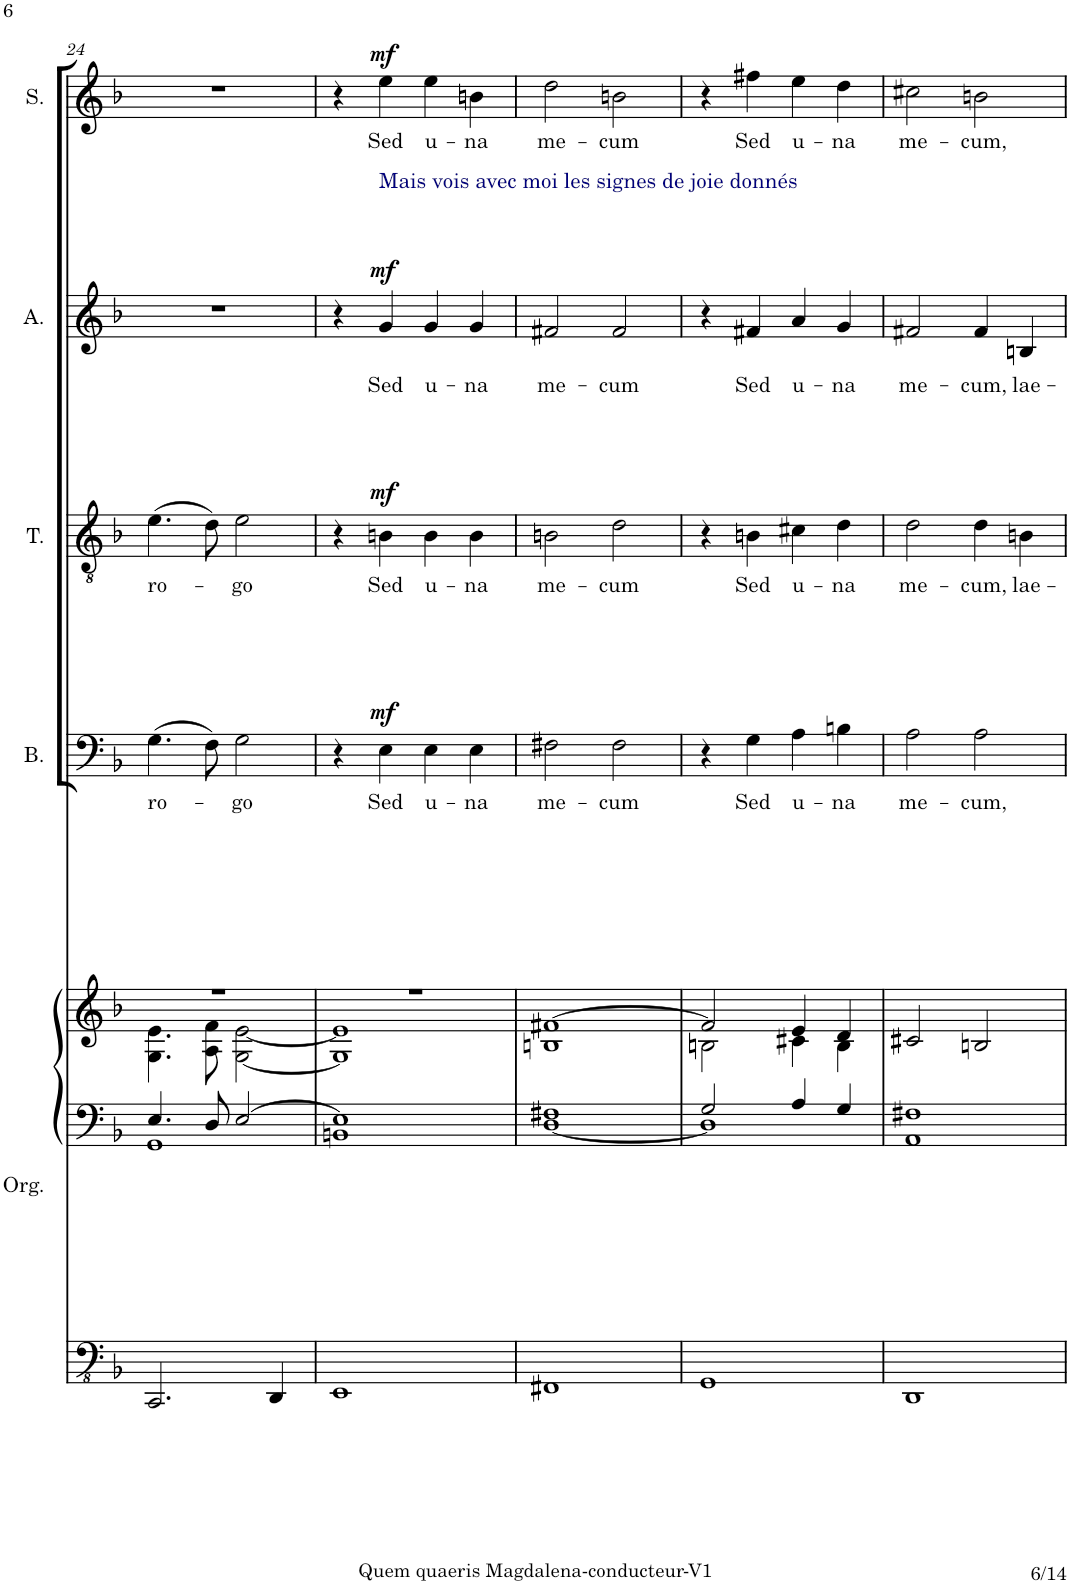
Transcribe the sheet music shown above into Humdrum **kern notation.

**kern	**kern	**kern	**kern	**text	**dynam	**kern	**text	**dynam	**kern	**text	**dynam	**kern	**text	**dynam
*part5	*part5	*part5	*part4	*part4	*part4	*part3	*part3	*part3	*part2	*part2	*part2	*part1	*part1	*part1
*staff7	*staff6	*staff5	*staff4	*staff4	*staff4	*staff3	*staff3	*staff3	*staff2	*staff2	*staff2	*staff1	*staff1	*staff1
*I"Orgue à tuyaux	*	*	*I"Basse	*	*	*I"Ténor	*	*	*I"Alto	*	*	*I"Soprano	*	*
*I'Org.	*	*	*I'B.	*	*	*I'T.	*	*	*I'A.	*	*	*I'S.	*	*
!!LO:PB:g=z
*clefFv4	*clefF4	*clefG2	*clefF4	*	*	*clefGv2	*	*	*clefG2	*	*	*clefG2	*	*
*k[b-]	*k[b-]	*k[b-]	*k[b-]	*	*	*k[b-]	*	*	*k[b-]	*	*	*k[b-]	*	*
*M4/4	*M4/4	*M4/4	*M4/4	*	*	*M4/4	*	*	*M4/4	*	*	*M4/4	*	*
=24	=24	=24	=24	=24	=24	=24	=24	=24	=24	=24	=24	=24	=24	=24
*	*^	*^	*	*	*	*	*	*	*	*	*	*	*	*
!	!	!	!	!	!	!LO:LY:b	!	!	!LO:LY:b	!	!	!	!	!	!	!
2.CCC/	4.E/	1GG	1r	4.G\ 4.e\	(4.G\	ro-	.	(4.e\	ro-	.	1r	.	.	1r	.	.
.	8D/	.	.	8A\ 8f\	8F\)	.	.	8d\)	.	.	.	.	.	.	.	.
!	!	!	!	!	!	!LO:LY:b	!	!	!LO:LY:b	!	!	!	!	!	!	!
.	[2E/	.	.	[2G\ [2e\	2G\	-go	.	2e\	-go	.	.	.	.	.	.	.
4DDD/	.	.	.	.	.	.	.	.	.	.	.	.	.	.	.	.
=25	=25	=25	=25	=25	=25	=25	=25	=25	=25	=25	=25	=25	=25	=25	=25	=25
1EEE	1E]	1BBn	1r	1G] 1e]	4r	.	.	4r	.	.	4r	.	.	4r	.	.
!	!	!	!	!	!	!	!	!	!	!	!	!	!	!LO:TX:b:color=#00007F:t=Mais vois avec moi les signes de joie donnés	!	!
!	!	!	!	!	!	!LO:LY:b	!LO:DY:a	!	!LO:LY:b	!LO:DY:a	!	!LO:LY:b	!LO:DY:a	!	!LO:LY:b	!LO:DY:a
.	.	.	.	.	4E\	Sed	mf	4Bn\	Sed	mf	4g/	Sed	mf	4ee\	Sed	mf
!	!	!	!	!	!	!LO:LY:b	!	!	!LO:LY:b	!	!	!LO:LY:b	!	!	!LO:LY:b	!
.	.	.	.	.	4E\	u-	.	4B\	u-	.	4g/	u-	.	4ee\	u-	.
!	!	!	!	!	!	!LO:LY:b	!	!	!LO:LY:b	!	!	!LO:LY:b	!	!	!LO:LY:b	!
.	.	.	.	.	4E\	-na	.	4B\	-na	.	4g/	-na	.	4bn\	-na	.
=26	=26	=26	=26	=26	=26	=26	=26	=26	=26	=26	=26	=26	=26	=26	=26	=26
!	!	!	!	!	!	!LO:LY:b	!	!	!LO:LY:b	!	!	!LO:LY:b	!	!	!LO:LY:b	!
1FFF#X	1F#X	[1D	[1f#X	1Bn	2F#X\	me-	.	2Bn\	me-	.	2f#X/	me-	.	2dd\	me-	.
!	!	!	!	!	!	!LO:LY:b	!	!	!LO:LY:b	!	!	!LO:LY:b	!	!	!LO:LY:b	!
.	.	.	.	.	2F#\	-cum	.	2d\	-cum	.	2f#/	-cum	.	2bn\	-cum	.
=27	=27	=27	=27	=27	=27	=27	=27	=27	=27	=27	=27	=27	=27	=27	=27	=27
1GGG	2G/	1D]	2f#/]	2Bn\	4r	.	.	4r	.	.	4r	.	.	4r	.	.
!	!	!	!	!	!	!LO:LY:b	!	!	!LO:LY:b	!	!	!LO:LY:b	!	!	!LO:LY:b	!
.	.	.	.	.	4G\	Sed	.	4Bn\	Sed	.	4f#X/	Sed	.	4ff#X\	Sed	.
!	!	!	!	!	!	!LO:LY:b	!	!	!LO:LY:b	!	!	!LO:LY:b	!	!	!LO:LY:b	!
.	4A/	.	4e/	4c#X\	4A\	u-	.	4c#X\	u-	.	4a/	u-	.	4ee\	u-	.
!	!	!	!	!	!	!LO:LY:b	!	!	!LO:LY:b	!	!	!LO:LY:b	!	!	!LO:LY:b	!
.	4G/	.	4d/	4B\	4Bn\	-na	.	4d\	-na	.	4g/	-na	.	4dd\	-na	.
=28	=28	=28	=28	=28	=28	=28	=28	=28	=28	=28	=28	=28	=28	=28	=28	=28
!	!	!	!	!	!	!LO:LY:b	!	!	!LO:LY:b	!	!	!LO:LY:b	!	!	!LO:LY:b	!
*	*	*	*v	*v	*	*	*	*	*	*	*	*	*	*	*	*
1DDD	1F#X	1AA	2c#X/	2A\	me-	.	2d\	me-	.	2f#X/	me-	.	2cc#X\	me-	.
!	!	!	!	!	!LO:LY:b	!	!	!LO:LY:b	!	!	!LO:LY:b	!	!	!LO:LY:b	!
.	.	.	2Bn/	2A\	-cum,	.	4d\	-cum,	.	4f#/	-cum,	.	2bn\	-cum,	.
!	!	!	!	!	!	!	!	!LO:LY:b	!	!	!LO:LY:b	!	!	!	!
.	.	.	.	.	.	.	4Bn\	lae-	.	4Bn/	lae-	.	.	.	.
*	*v	*v	*	*	*	*	*	*	*	*	*	*	*	*	*
=	=	=	=	=	=	=	=	=	=	=	=	=	=	=
*-	*-	*-	*-	*-	*-	*-	*-	*-	*-	*-	*-	*-	*-	*-
